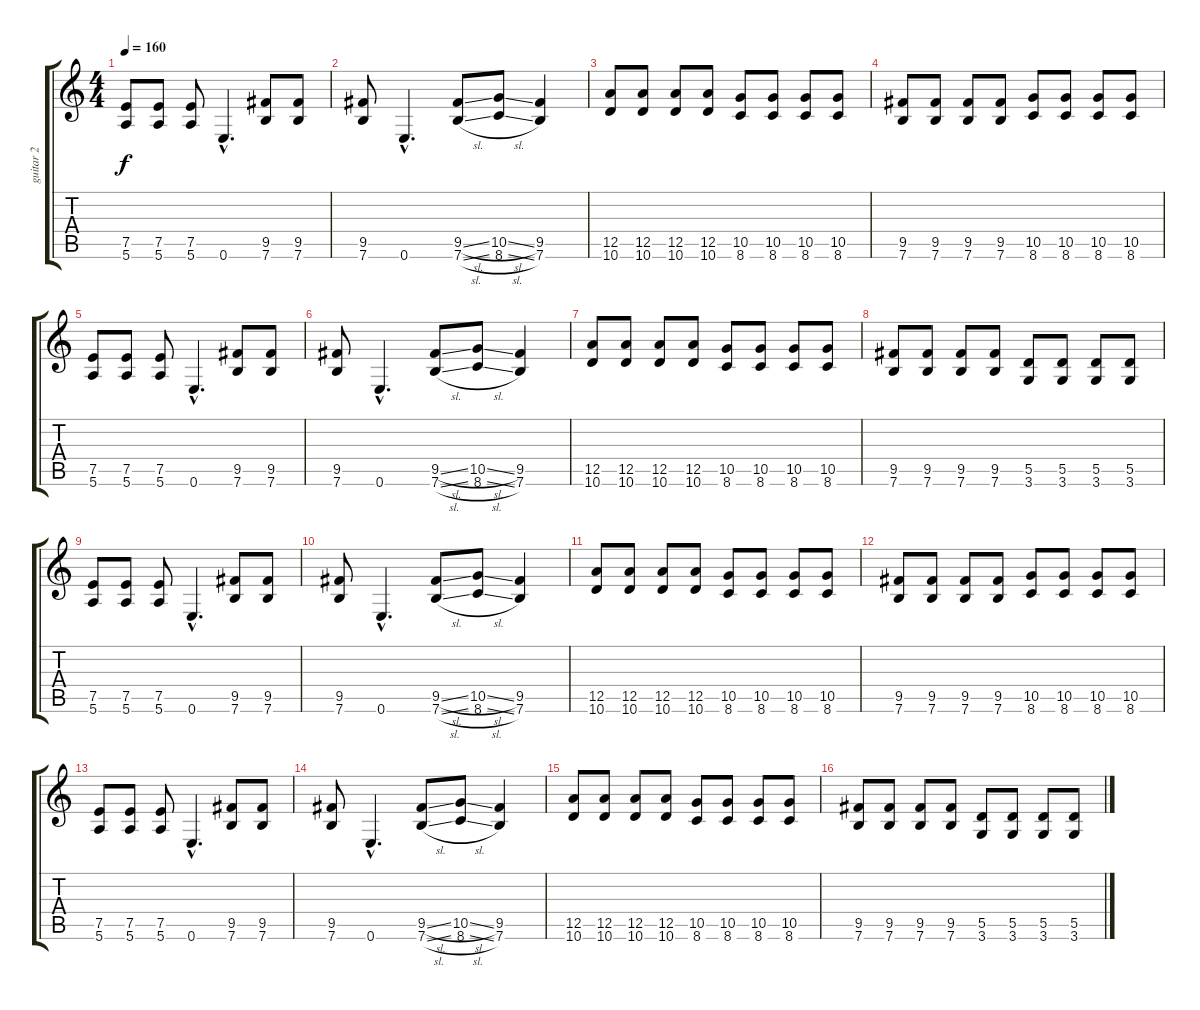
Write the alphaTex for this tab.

\track ("guitar 2" "guitar 2") {instrument overdrivenguitar}
\staff {score tabs}
\tuning (E4 B3 G3 D3 A2 E2) {hide}
\ts (4 4)
\tempo 160
\clef g2
\ks c
(7.5 5.6).8{dy f} (7.5 5.6).8 (7.5 5.6).8 0.6{hac}.4{d} (9.5 7.6).8 (9.5 7.6).8 |
(9.5 7.6).8 0.6{hac}.4{d} (9.5{sl} 7.6{sl}).8 (10.5{sl} 8.6{sl}).8 (9.5 7.6).4 |
(12.5 10.6).8 (12.5 10.6).8 (12.5 10.6).8 (12.5 10.6).8 (10.5 8.6).8 (10.5 8.6).8 (10.5 8.6).8 (10.5 8.6).8 |
(9.5 7.6).8 (9.5 7.6).8 (9.5 7.6).8 (9.5 7.6).8 (10.5 8.6).8 (10.5 8.6).8 (10.5 8.6).8 (10.5 8.6).8 |
(7.5 5.6).8 (7.5 5.6).8 (7.5 5.6).8 0.6{hac}.4{d} (9.5 7.6).8 (9.5 7.6).8 |
(9.5 7.6).8 0.6{hac}.4{d} (9.5{sl} 7.6{sl}).8 (10.5{sl} 8.6{sl}).8 (9.5 7.6).4 |
(12.5 10.6).8 (12.5 10.6).8 (12.5 10.6).8 (12.5 10.6).8 (10.5 8.6).8 (10.5 8.6).8 (10.5 8.6).8 (10.5 8.6).8 |
(9.5 7.6).8 (9.5 7.6).8 (9.5 7.6).8 (9.5 7.6).8 (5.5 3.6).8 (5.5 3.6).8 (5.5 3.6).8 (5.5 3.6).8 |
(7.5 5.6).8 (7.5 5.6).8 (7.5 5.6).8 0.6{hac}.4{d} (9.5 7.6).8 (9.5 7.6).8 |
(9.5 7.6).8 0.6{hac}.4{d} (9.5{sl} 7.6{sl}).8 (10.5{sl} 8.6{sl}).8 (9.5 7.6).4 |
(12.5 10.6).8 (12.5 10.6).8 (12.5 10.6).8 (12.5 10.6).8 (10.5 8.6).8 (10.5 8.6).8 (10.5 8.6).8 (10.5 8.6).8 |
(9.5 7.6).8 (9.5 7.6).8 (9.5 7.6).8 (9.5 7.6).8 (10.5 8.6).8 (10.5 8.6).8 (10.5 8.6).8 (10.5 8.6).8 |
(7.5 5.6).8 (7.5 5.6).8 (7.5 5.6).8 0.6{hac}.4{d} (9.5 7.6).8 (9.5 7.6).8 |
(9.5 7.6).8 0.6{hac}.4{d} (9.5{sl} 7.6{sl}).8 (10.5{sl} 8.6{sl}).8 (9.5 7.6).4 |
(12.5 10.6).8 (12.5 10.6).8 (12.5 10.6).8 (12.5 10.6).8 (10.5 8.6).8 (10.5 8.6).8 (10.5 8.6).8 (10.5 8.6).8 |
(9.5 7.6).8 (9.5 7.6).8 (9.5 7.6).8 (9.5 7.6).8 (5.5 3.6).8 (5.5 3.6).8 (5.5 3.6).8 (5.5 3.6).8
